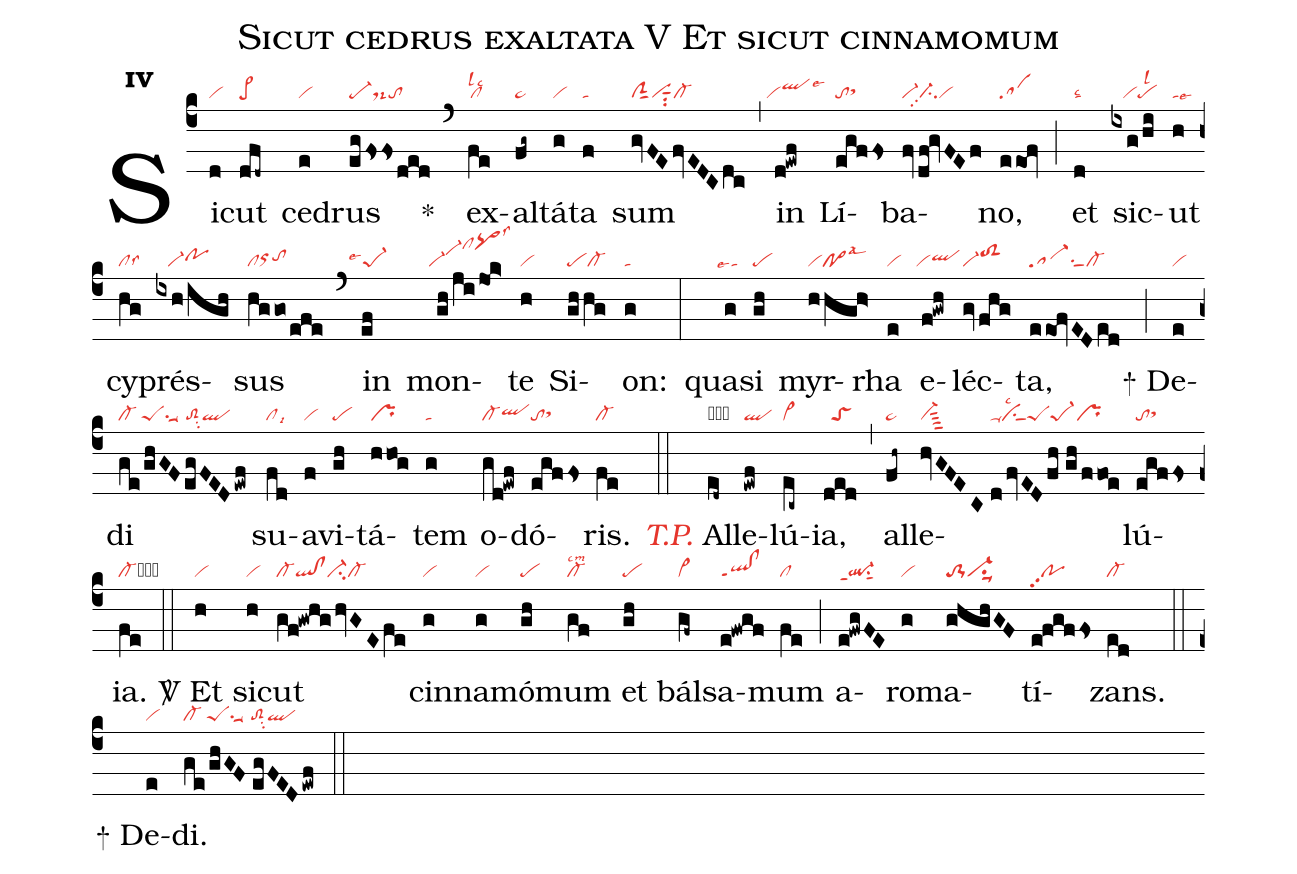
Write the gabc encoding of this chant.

name:Sicut cedrus exaltata V Et sicut cinnamomum;
office-part:re;
mode:4;
nabc-lines:1;
%%
initial-style: 1;
name: Sicut cedrus exaltata;
mode:4;
office-part: Responsorium;
annotation: Resp.;
annotation:iv;
nabc-lines:1;
%%
(c4) Sic(d|vi)ut(dfd~|pe>) ce(e|vi)drus(eg/fsfsded|pe-ds-to) <sp>*</sp>(`) ex(fe|cllsl2lsc2)al(fg~|pe~)tá(g|vi)ta(f|ta) sum(gvFEfvEDCdc|clSsut1visut1su2cl-) (,) in(d!ewf|``viqlhilse6) Lí(egffs|tosthh)ba(fv/df!gvFEf|vi-ci-pp2vi)no,(eeof|sa) (;) et(d|talsc2) sic(ixg/hi|///vipelsl2)ut(h|talse6) cy(hg|cllss6)prés(ixh/igh|///vi-pohh)sus(hggo/efe|clorhhtohh) (`) in(ef|```pe-1lse4) mon(gh/jijok>|``vi-vi-hjclhlpq>hllss3)te(h|vi) Si(ghhg|pecl-)on:(g|ta) (:) qua(g|``talse4)si(gh|pe) myr(hhgh>|vipo>lsal3)rha(e|vi) e(f!gwh|`viqlhh)léc(gvfhg|vi-toS2hi)ta,(eeofEDed|sa-su1sut1cl-) (;)
<sp>+</sp> De(e|vi)di(ge/ghGF/egFED/ewf|cl-/peSsu1suu1/toS2su2ql) su(fd|cllsi9)a(f|vi)vi(gh|pe)tá(hhog|pr)tem(g|ta) o(gd!ewf|cl-qlhh)dó(egffs|tosthh)ris.(fe|cl-) (::)
<i><c>T.P.</i></c> Al(ed~|obvi>)le(ewf|ql)lú(ec~|vi>)ia,(ded|//toS) (,) al(fh~|pe~)le(hvGFEC//|vi-sut4|d/fvED/fh//gh/ffoe|visu1sut1ppu1lsc2peSpe-1pr)lú(egffs|tosthh)ia.(fe|cl-cb) (::)

<sp>V/</sp> Et(h|vi) sic(h|vi)ut(gf!gwhg/hvGEfe|cl-ql!clci-cl-) cin(g|vi)na(g|vi)mó(gh|pe)mum(gf|cl-lscm2) et(gh|pe) bál(gf~|vi>)sa(e!fwgf|ql!clppt1)mum(fe|cl) (;) a(e!fwgFE|ql-ppt1su1sut1)ro(g|vi)ma(ghghGF|to-1vi-su1suu1)tí(e!fgffs|popp2)zans.(ed|cl-) (::)
<sp>+</sp> De(e|vi)di.(ge/ghGF//egFED/ewf|cl-/peSsu1suu1/toS2su2ql) (::)
